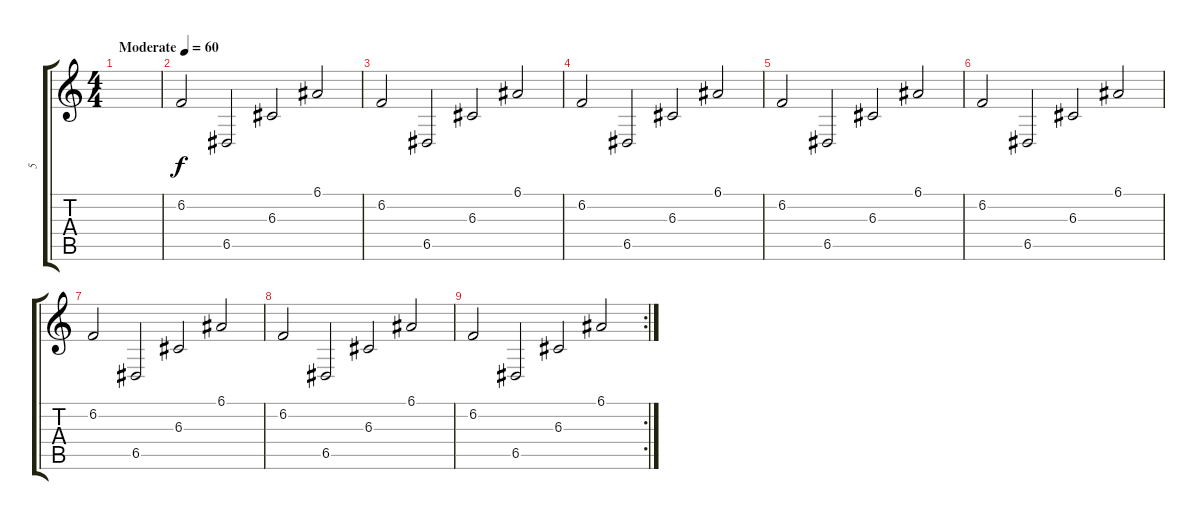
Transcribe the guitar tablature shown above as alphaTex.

\track ("5" "5") {instrument birdtweet}
\staff {score tabs}
\tuning (E4 B3 G3 D3 A2 E2) {hide}
\ts (4 4)
\tempo (60 "Moderate")
\clef g2
\ks c
|
6.2.2 6.5.2 6.3.2 6.1.2 |
6.2.2 6.5.2 6.3.2 6.1.2 |
6.2.2 6.5.2 6.3.2{txt ""} 6.1.2 |
6.2.2 6.5.2 6.3.2 6.1.2 |
6.2.2 6.5.2 6.3.2 6.1.2 |
6.2.2 6.5.2 6.3.2 6.1.2 |
6.2.2 6.5.2 6.3.2 6.1.2 |
\rc 2
6.2.2 6.5.2 6.3.2 6.1.2
